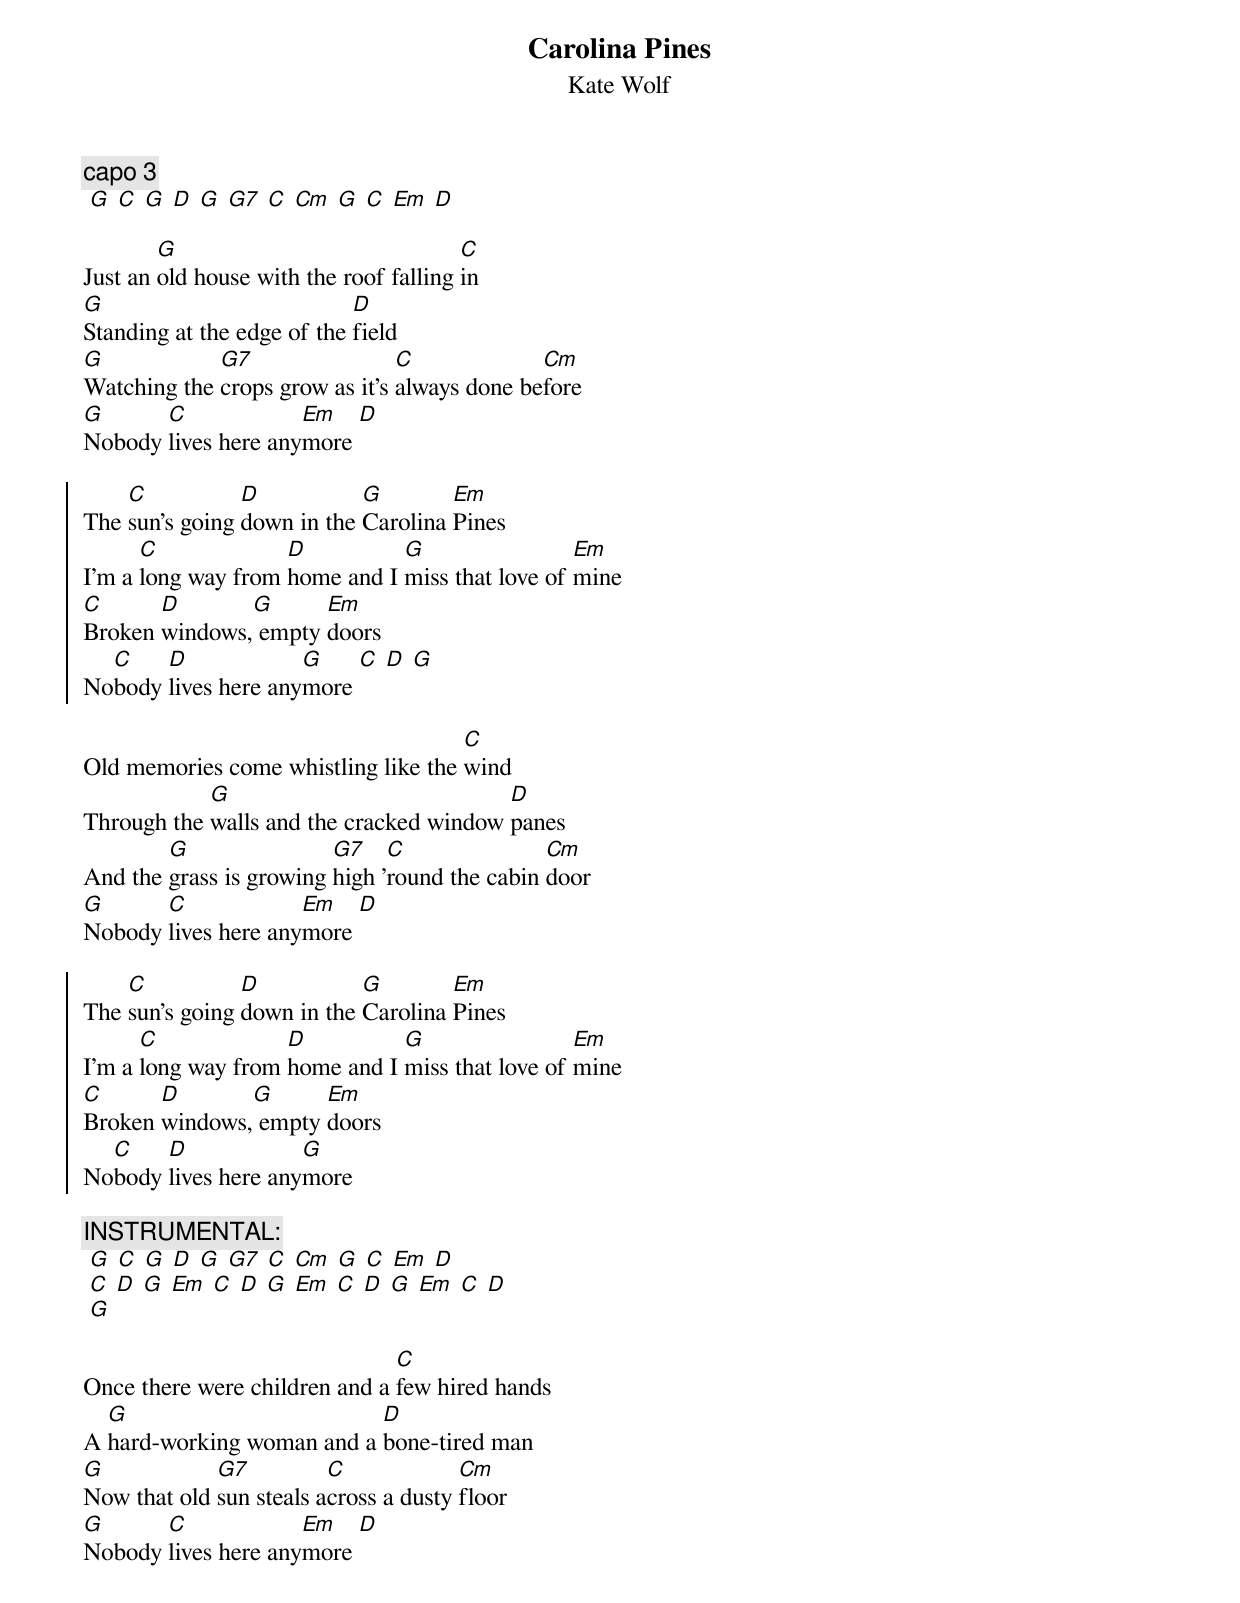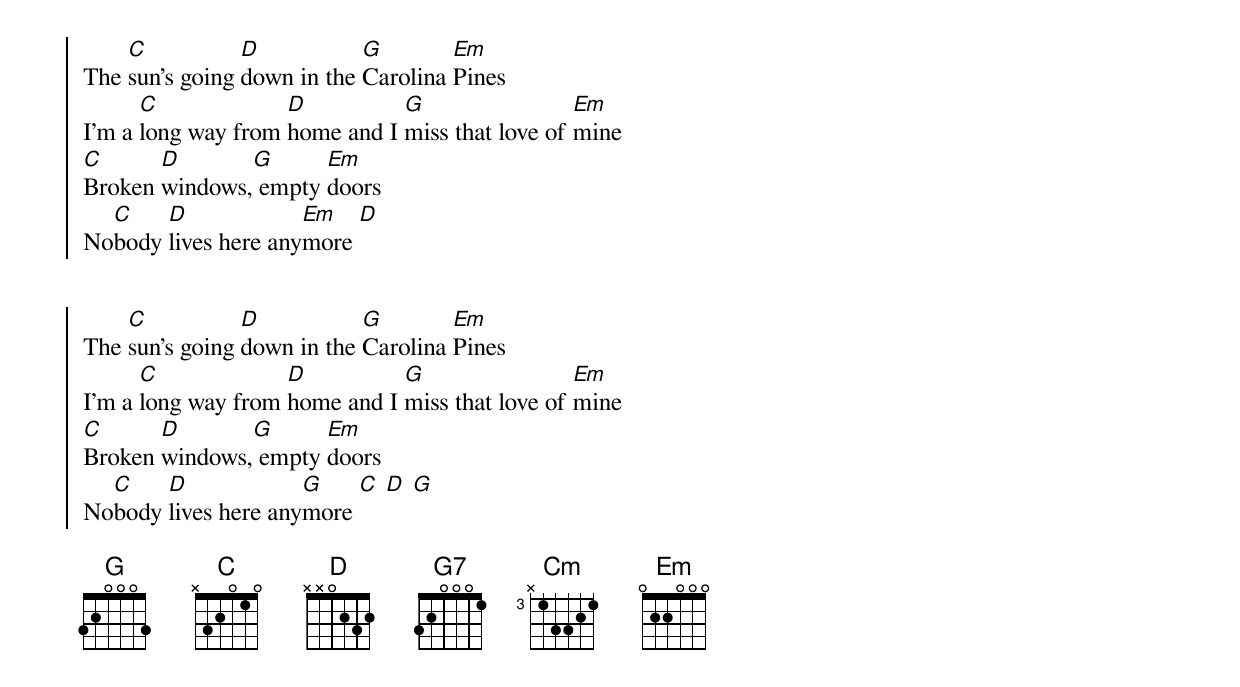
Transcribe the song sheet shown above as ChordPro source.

{title: Carolina Pines}
{subtitle: Kate Wolf}
{c:capo 3}
 [G] [C] [G] [D] [G] [G7] [C] [Cm] [G] [C] [Em] [D]

Just an [G]old house with the roof falling [C]in
[G]Standing at the edge of the [D]field
[G]Watching the [G7]crops grow as it's [C]always done be[Cm]fore
[G]Nobody [C]lives here any[Em]more [D]

{soc}
The [C]sun’s going [D]down in the [G]Carolina [Em]Pines
I’m a [C]long way from [D]home and I [G]miss that love of [Em]mine
[C]Broken [D]windows,[G] empty [Em]doors
No[C]body [D]lives here any[G]more [C] [D] [G]
{eoc}

Old memories come whistling like the [C]wind
Through the [G]walls and the cracked window [D]panes
And the [G]grass is growing [G7]high '[C]round the cabin [Cm]door
[G]Nobody [C]lives here any[Em]more [D]

{soc}
The [C]sun’s going [D]down in the [G]Carolina [Em]Pines
I’m a [C]long way from [D]home and I [G]miss that love of [Em]mine
[C]Broken [D]windows,[G] empty [Em]doors
No[C]body [D]lives here any[G]more
{eoc}

{c:INSTRUMENTAL: }
 [G] [C] [G] [D] [G] [G7] [C] [Cm] [G] [C] [Em] [D]
 [C] [D] [G] [Em] [C] [D] [G] [Em] [C] [D] [G] [Em] [C] [D]
 [G]

Once there were children and a [C]few hired hands
A [G]hard-working woman and a [D]bone-tired man
[G]Now that old [G7]sun steals a[C]cross a dusty [Cm]floor
[G]Nobody [C]lives here any[Em]more [D]



{soc}
The [C]sun’s going [D]down in the [G]Carolina [Em]Pines
I’m a [C]long way from [D]home and I [G]miss that love of [Em]mine
[C]Broken [D]windows,[G] empty [Em]doors
No[C]body [D]lives here any[Em]more [D]
{eoc}


{soc}
The [C]sun’s going [D]down in the [G]Carolina [Em]Pines
I’m a [C]long way from [D]home and I [G]miss that love of [Em]mine
[C]Broken [D]windows,[G] empty [Em]doors
No[C]body [D]lives here any[G]more [C] [D] [G]
{eoc}

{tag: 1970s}
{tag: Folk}
